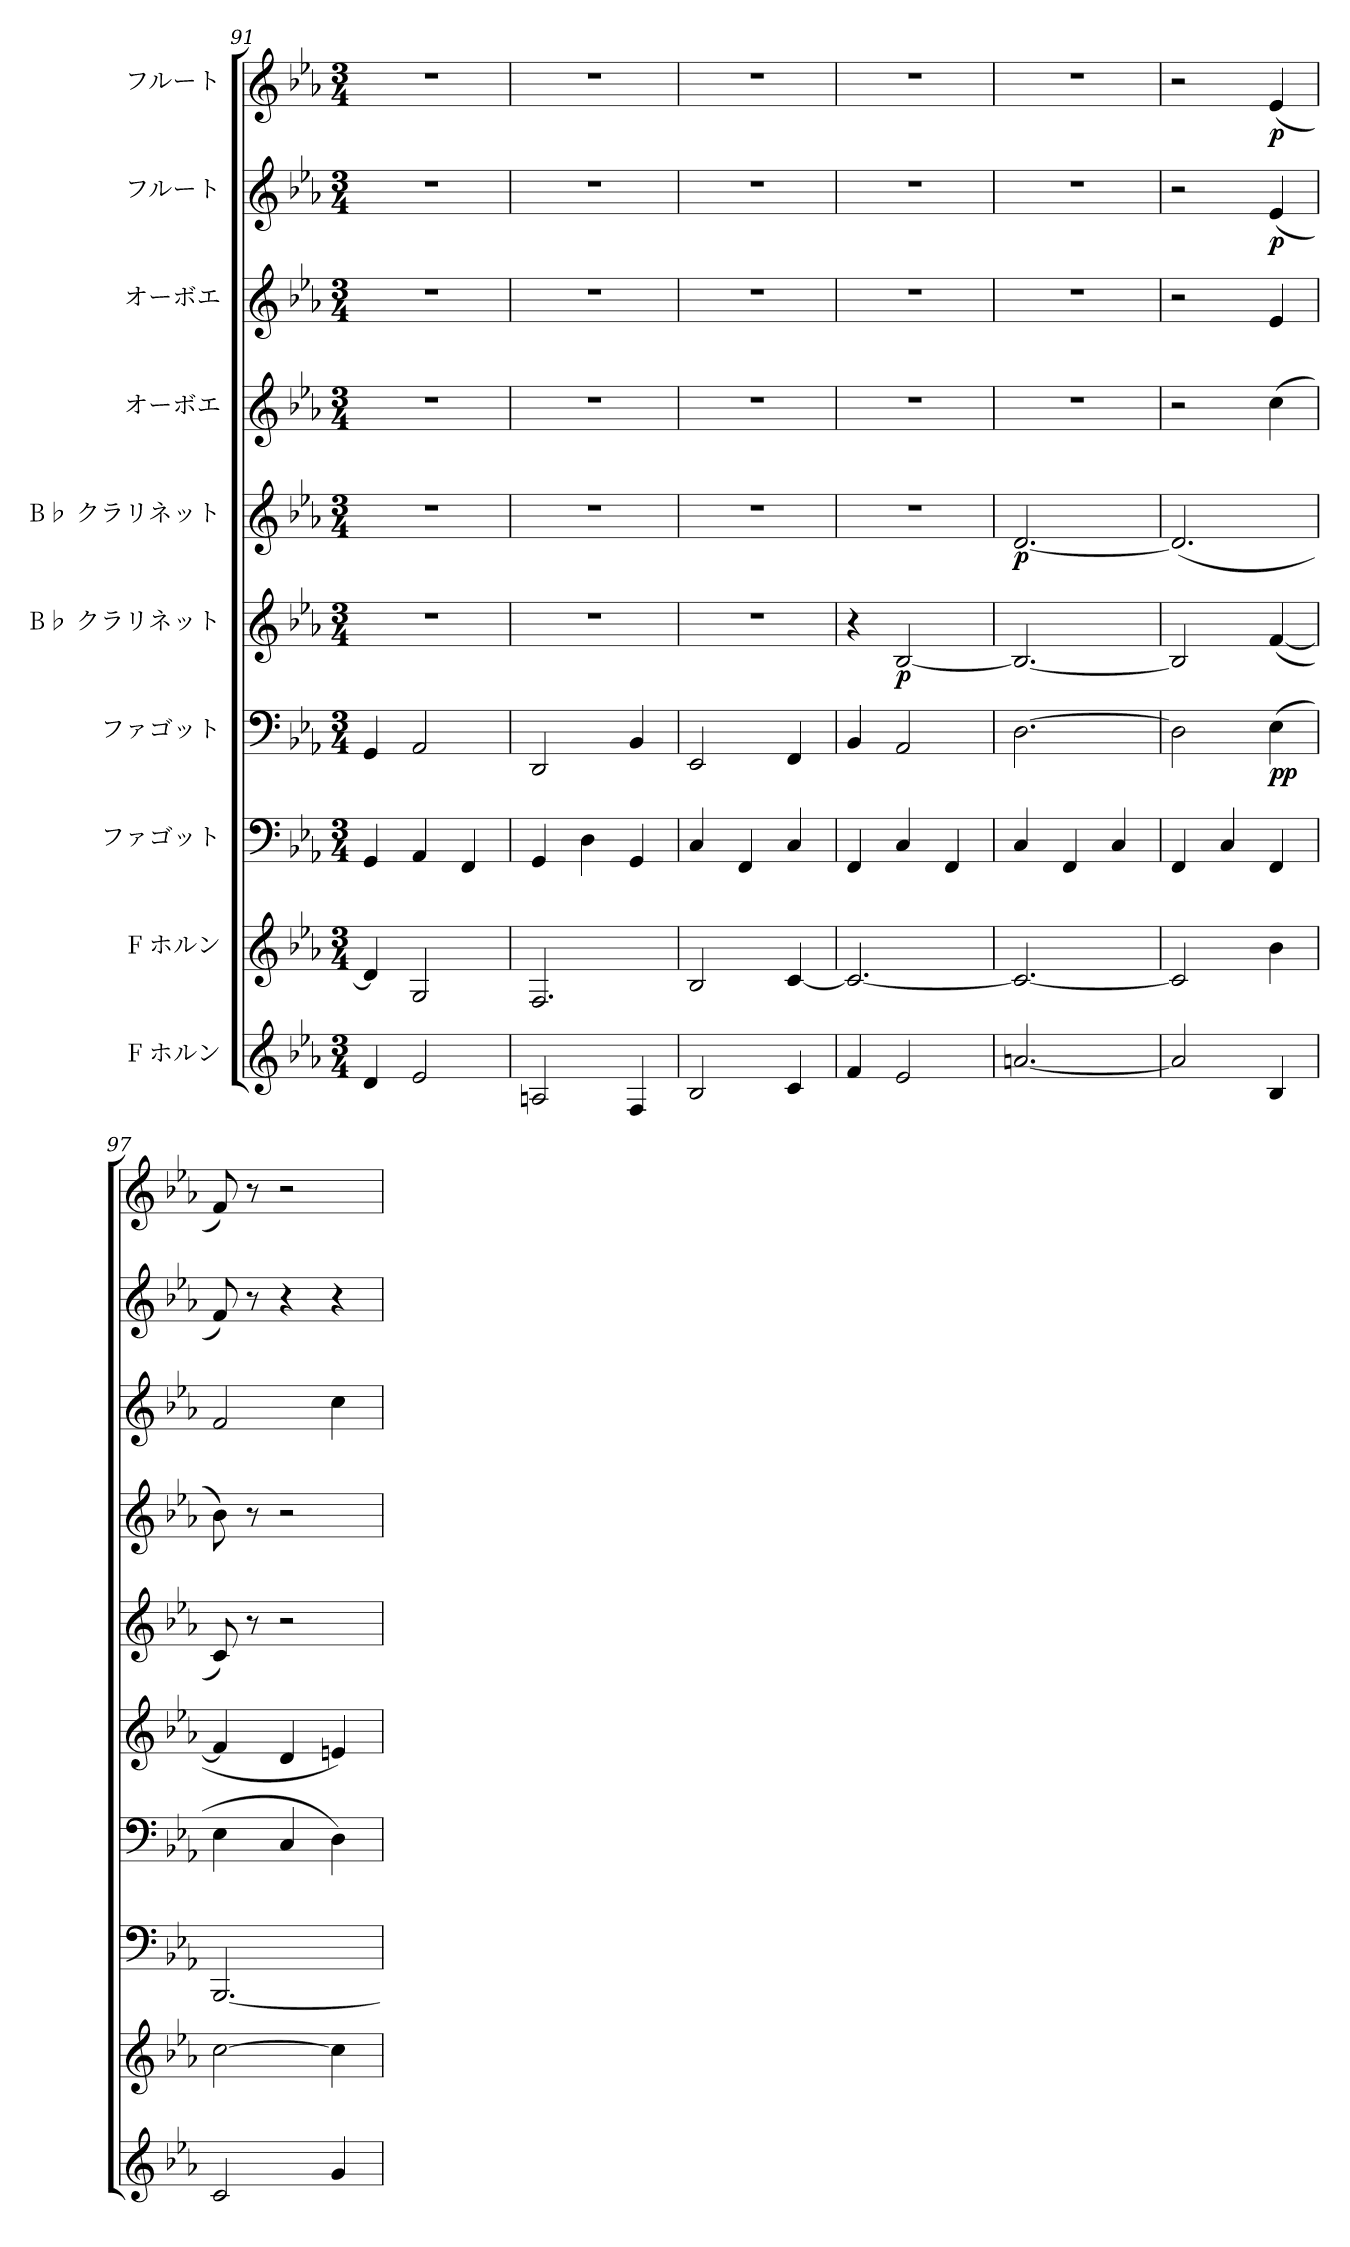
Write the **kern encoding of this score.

**kern	**kern	**kern	**kern	**dynam	**kern	**dynam	**kern	**dynam	**kern	**kern	**kern	**dynam	**kern	**dynam
*part10	*part9	*part8	*part7	*part7	*part6	*part6	*part5	*part5	*part4	*part3	*part2	*part2	*part1	*part1
*staff10	*staff9	*staff8	*staff7	*staff7	*staff6	*staff6	*staff5	*staff5	*staff4	*staff3	*staff2	*staff2	*staff1	*staff1
*I"F ホルン	*I"F ホルン	*I"ファゴット	*I"ファゴット	*	*I"B♭ クラリネット	*	*I"B♭ クラリネット	*	*I"オーボエ	*I"オーボエ	*I"フルート	*	*I"フルート	*
*clefG2	*clefG2	*clefF4	*clefF4	*	*clefG2	*	*clefG2	*	*clefG2	*clefG2	*clefG2	*	*clefG2	*
*ITrd4c7	*ITrd4c7	*	*	*	*ITrd1c2	*	*ITrd1c2	*	*	*	*	*	*	*
*k[b-e-a-d-]	*k[b-e-a-d-]	*k[b-e-a-]	*k[b-e-a-]	*	*k[b-e-a-d-g-]	*	*k[b-e-a-d-g-]	*	*k[b-e-a-]	*k[b-e-a-]	*k[b-e-a-]	*	*k[b-e-a-]	*
*M3/4	*M3/4	*M3/4	*M3/4	*	*M3/4	*	*M3/4	*	*M3/4	*M3/4	*M3/4	*	*M3/4	*
=91	=91	=91	=91	=91	=91	=91	=91	=91	=91	=91	=91	=91	=91	=91
4G/	4G/]	4GG/	4GG/	.	2.r	.	2.r	.	2.r	2.r	2.r	.	2.r	.
2A-/	2C/	4AA-/	2AA-/	.	.	.	.	.	.	.	.	.	.	.
.	.	4FF/	.	.	.	.	.	.	.	.	.	.	.	.
=92	=92	=92	=92	=92	=92	=92	=92	=92	=92	=92	=92	=92	=92	=92
2Dn/	2.BB-/	4GG/	2DD/	.	2.r	.	2.r	.	2.r	2.r	2.r	.	2.r	.
.	.	4D\	.	.	.	.	.	.	.	.	.	.	.	.
4BB-/	.	4GG/	4BB-/	.	.	.	.	.	.	.	.	.	.	.
=93	=93	=93	=93	=93	=93	=93	=93	=93	=93	=93	=93	=93	=93	=93
2E-/	2E-/	4C/	2EE-/	.	2.r	.	2.r	.	2.r	2.r	2.r	.	2.r	.
.	.	4FF/	.	.	.	.	.	.	.	.	.	.	.	.
4F/	[4F/	4C/	4FF/	.	.	.	.	.	.	.	.	.	.	.
=94	=94	=94	=94	=94	=94	=94	=94	=94	=94	=94	=94	=94	=94	=94
4B-/	2.F/_	4FF/	4BB-/	.	4r	.	2.r	.	2.r	2.r	2.r	.	2.r	.
!	!	!	!	!	!	!LO:DY:b	!	!	!	!	!	!	!	!
2A-/	.	4C/	2AA-/	.	[2A-/	p	.	.	.	.	.	.	.	.
.	.	4FF/	.	.	.	.	.	.	.	.	.	.	.	.
!!LO:PB:g=z
=95	=95	=95	=95	=95	=95	=95	=95	=95	=95	=95	=95	=95	=95	=95
!	!	!	!	!	!	!	!	!LO:DY:b	!	!	!	!	!	!
[2.dn/	2.F/_	4C/	[2.D\	.	2.A-/_	.	[2.c/	p	2.r	2.r	2.r	.	2.r	.
.	.	4FF/	.	.	.	.	.	.	.	.	.	.	.	.
.	.	4C/	.	.	.	.	.	.	.	.	.	.	.	.
=96	=96	=96	=96	=96	=96	=96	=96	=96	=96	=96	=96	=96	=96	=96
2d/]	2F/]	4FF/	2D\]	.	2A-/]	.	(2.c/]	.	2r	2r	2r	.	2r	.
.	.	4C/	.	.	.	.	.	.	.	.	.	.	.	.
!	!	!	!	!LO:DY:b	!	!	!	!	!	!	!	!LO:DY:b	!	!LO:DY:b
4E-/	4e-\	4FF/	(4E-\	pp	([4e-/	.	.	.	(4cc\	4e-/	(4e-/	p	(4e-/	p
=97	=97	=97	=97	=97	=97	=97	=97	=97	=97	=97	=97	=97	=97	=97
2F/	[2f\	[2.BBB-/	4E-\	.	4e-/]	.	8B-/)	.	8b-\)	2f/	8f/)	.	8f/)	.
.	.	.	.	.	.	.	8r	.	8r	.	8r	.	8r	.
.	.	.	4C/	.	4c/	.	2r	.	2r	.	4r	.	2r	.
4c/	4f\]	.	4D\)	.	4dn/)	.	.	.	.	4cc\	4r	.	.	.
=	=	=	=	=	=	=	=	=	=	=	=	=	=	=
*-	*-	*-	*-	*-	*-	*-	*-	*-	*-	*-	*-	*-	*-	*-
